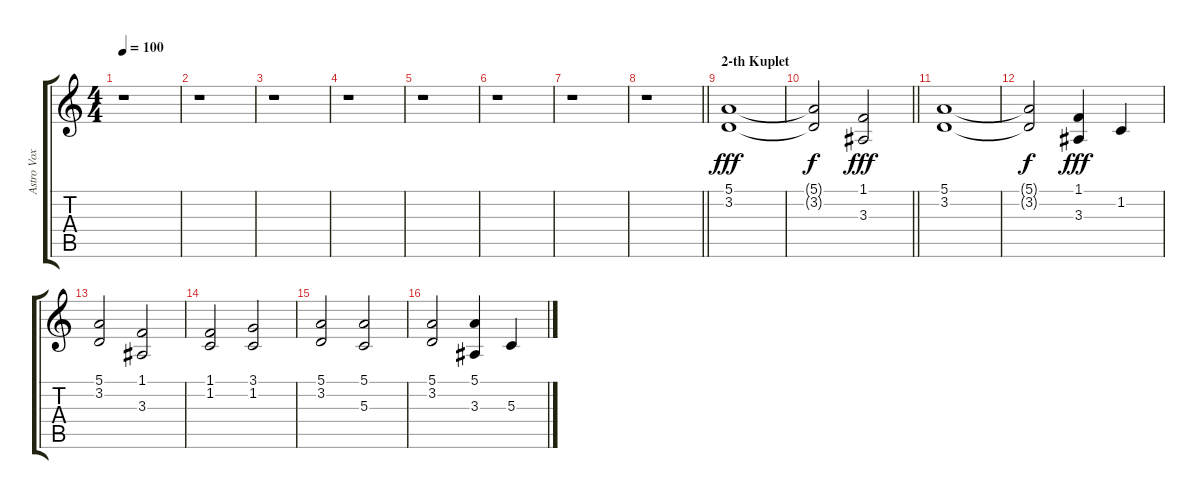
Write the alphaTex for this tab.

\track ("Astro Vox" "Astro Vox") {instrument stringensemble1}
\staff {score tabs}
\tuning (E4 B3 G3 D3 A2 E2) {hide}
\ts (4 4)
\tempo 100
\clef g2
\ks c
r.1{dy fff} |
r.1 |
r.1 |
r.1 |
r.1 |
r.1 |
r.1 |
\barLineRight lightlight
r.1 |
\section ("" "2-th Kuplet")
(5.1 3.2).1 |
\barLineRight lightlight
(5.1{t} 3.2{t}).2{dy f} (1.1 3.3).2{dy fff} |
(5.1 3.2).1 |
(5.1{t} 3.2{t}).2{dy f} (1.1 3.3).4{dy fff} 1.2.4 |
(5.1 3.2).2 (1.1 3.3).2 |
(1.1 1.2).2 (3.1 1.2).2 |
(5.1 3.2).2 (5.1 5.3).2 |
(5.1 3.2).2 (5.1 3.3).4 5.3.4
